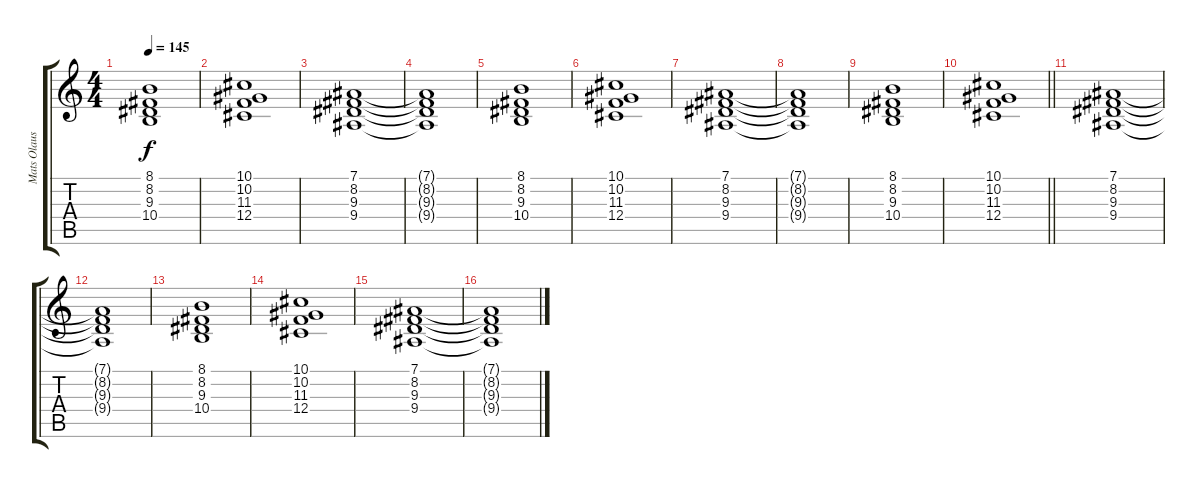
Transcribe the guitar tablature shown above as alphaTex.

\track ("Mats Olausson" "Mats Olaus") {instrument stringensemble1}
\staff {score tabs}
\tuning (Eb4 Bb3 Gb3 Db3 Ab2 Eb2) {hide}
\ts (4 4)
\tempo 145
\clef g2
\ks c
(8.1 8.2 9.3 10.4).1{dy f} |
(10.1 10.2 11.3 12.4).1 |
(7.1 8.2 9.3 9.4).1 |
(7.1{t} 8.2{t} 9.3{t} 9.4{t}).1 |
(8.1 8.2 9.3 10.4).1 |
(10.1 10.2 11.3 12.4).1 |
(7.1 8.2 9.3 9.4).1 |
(7.1{t} 8.2{t} 9.3{t} 9.4{t}).1 |
(8.1 8.2 9.3 10.4).1 |
\barLineRight lightlight
(10.1 10.2 11.3 12.4).1 |
(7.1 8.2 9.3 9.4).1 |
(7.1{t} 8.2{t} 9.3{t} 9.4{t}).1 |
(8.1 8.2 9.3 10.4).1 |
(10.1 10.2 11.3 12.4).1 |
(7.1 8.2 9.3 9.4).1 |
(7.1{t} 8.2{t} 9.3{t} 9.4{t}).1
